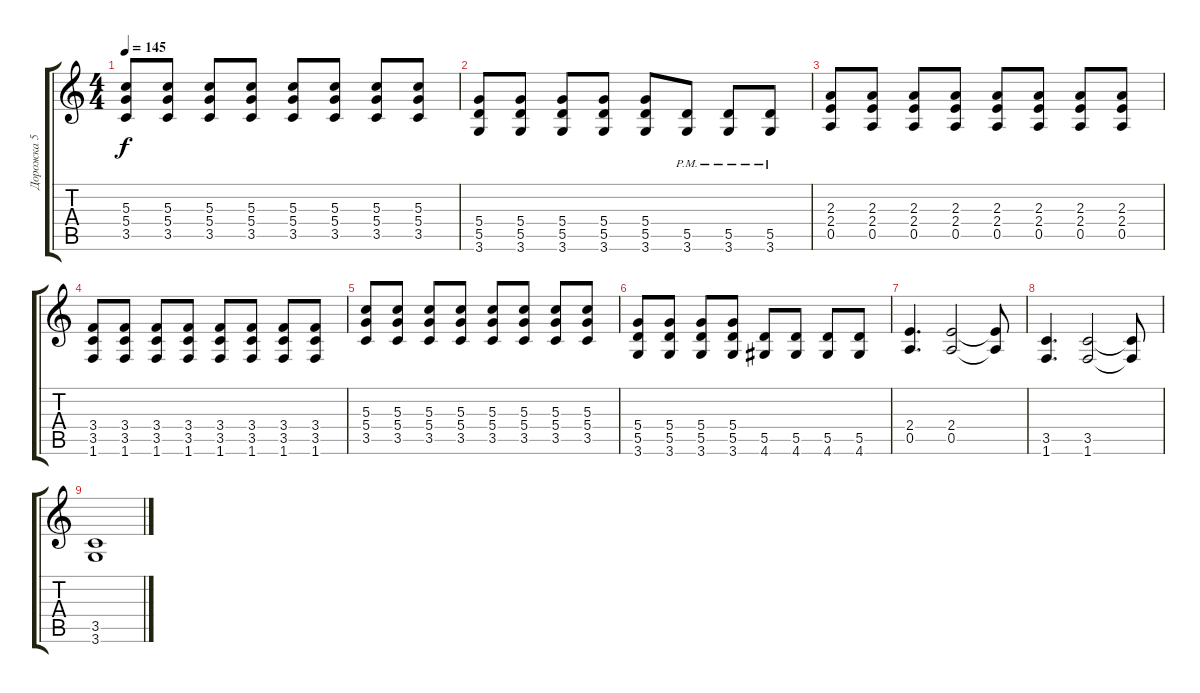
\track ("Дорожка 5" "Дорожка 5") {instrument electricguitarmuted}
\staff {score tabs}
\tuning (E4 B3 G3 D3 A2 E2) {hide}
\ts (4 4)
\tempo 145
\clef g2
\ks c
(5.3 5.4 3.5).8{dy f} (5.3 5.4 3.5).8 (5.3 5.4 3.5).8 (5.3 5.4 3.5).8 (5.3 5.4 3.5).8 (5.3 5.4 3.5).8 (5.3 5.4 3.5).8 (5.3 5.4 3.5).8 |
(5.4 5.5 3.6).8 (5.4 5.5 3.6).8 (5.4 5.5 3.6).8 (5.4 5.5 3.6).8 (5.4 5.5 3.6).8 (5.5{pm} 3.6{pm}).8 (5.5{pm} 3.6{pm}).8 (5.5{pm} 3.6{pm}).8 |
(2.3 2.4 0.5).8 (2.3 2.4 0.5).8 (2.3 2.4 0.5).8 (2.3 2.4 0.5).8 (2.3 2.4 0.5).8 (2.3 2.4 0.5).8 (2.3 2.4 0.5).8 (2.3 2.4 0.5).8 |
(3.4 3.5 1.6).8 (3.4 3.5 1.6).8 (3.4 3.5 1.6).8 (3.4 3.5 1.6).8 (3.4 3.5 1.6).8 (3.4 3.5 1.6).8 (3.4 3.5 1.6).8 (3.4 3.5 1.6).8 |
(5.3 5.4 3.5).8 (5.3 5.4 3.5).8 (5.3 5.4 3.5).8 (5.3 5.4 3.5).8 (5.3 5.4 3.5).8 (5.3 5.4 3.5).8 (5.3 5.4 3.5).8 (5.3 5.4 3.5).8 |
(5.4 5.5 3.6).8 (5.4 5.5 3.6).8 (5.4 5.5 3.6).8 (5.4 5.5 3.6).8 (5.5 4.6).8 (5.5 4.6).8 (5.5 4.6).8 (5.5 4.6).8 |
(2.4 0.5).4{d} (2.4 0.5).2 (2.4{t} 0.5{t}).8 |
(3.5 1.6).4{d} (3.5 1.6).2 (3.5{t} 1.6{t}).8 |
(3.5 3.6).1
